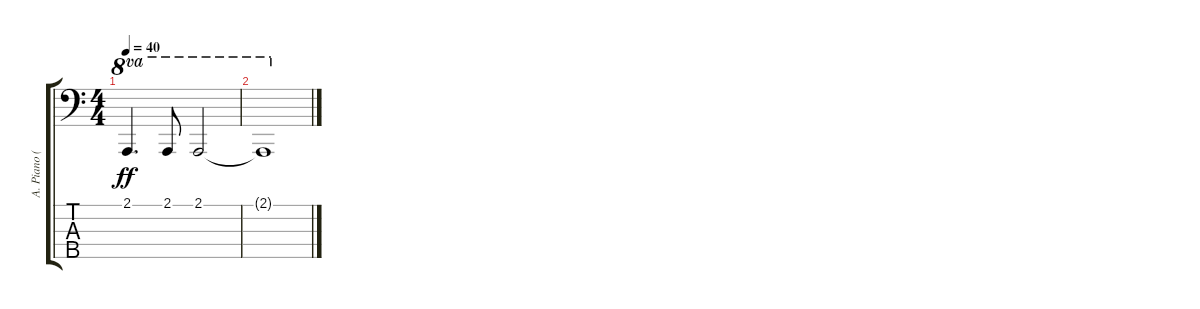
\track ("A. Piano (Left Hand)" "A. Piano (") {instrument acousticgrandpiano}
\staff {score tabs}
\tuning (G2 D2 A1 E1 B0) {hide}
\ts (4 4)
\tempo 40
\clef f4
\ks c
2.1.4{d ot 8va dy ff} 2.1.8{ot 8va} 2.1.2{ot 8va} |
2.1{t}.1{ot 8va}
